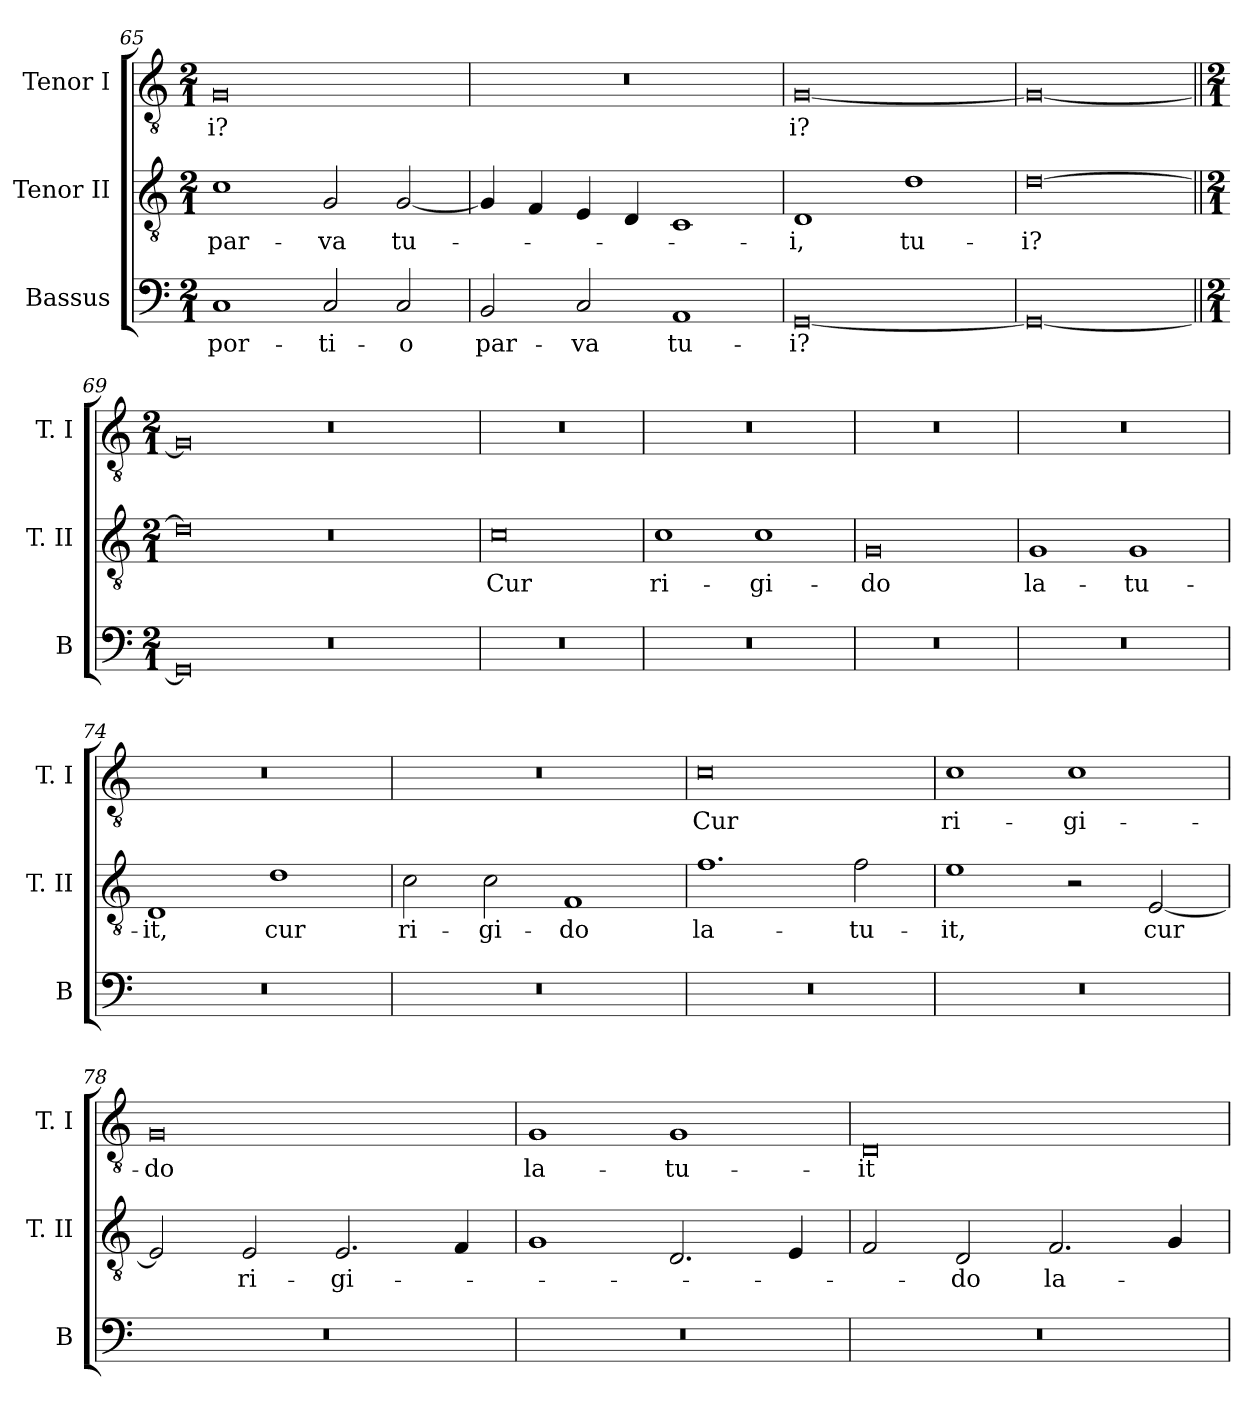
**kern	**text	**kern	**text	**kern	**text
*part3	*part3	*part2	*part2	*part1	*part1
*staff3	*staff3	*staff2	*staff2	*staff1	*staff1
*I"Bassus	*	*I"Tenor II	*	*I"Tenor I	*
*I'B	*	*I'T. II	*	*I'T. I	*
*clefF4	*	*clefGv2	*	*clefGv2	*
*k[]	*	*k[]	*	*k[]	*
*C:	*	*C:	*	*C:	*
*M2/1	*	*M2/1	*	*M2/1	*
=65	=65	=65	=65	=65	=65
1C	por-	1c	par-	0G	-i?
2C	-ti-	2G	-va	.	.
2C	-o	[2G	tu-	.	.
=66	=66	=66	=66	=66	=66
2BB	par-	4G]	.	0r	.
.	.	4F	.	.	.
2C	-va	4E	.	.	.
.	.	4D	.	.	.
1AA	tu-	1C	.	.	.
=67	=67	=67	=67	=67	=67
[0GG	-i?	1D	-i,	[0G	-i?
.	.	1d	tu-	.	.
=68	=68	=68	=68	=68	=68
0GG_	.	[0d	-i?	0G_	.
=69||	=69||	=69||	=69||	=69||	=69||
*M2/1	*	*M2/1	*	*M2/1	*
0GG]	.	0d]	.	0G]	.
0r	.	0r	.	0r	.
=70	=70	=70	=70	=70	=70
0r	.	0c	Cur	0r	.
=71	=71	=71	=71	=71	=71
0r	.	1c	ri-	0r	.
.	.	1c	-gi-	.	.
=72	=72	=72	=72	=72	=72
0r	.	0G	-do	0r	.
=73	=73	=73	=73	=73	=73
0r	.	1G	la-	0r	.
.	.	1G	-tu-	.	.
=74	=74	=74	=74	=74	=74
0r	.	1D	-it,	0r	.
.	.	1d	cur	.	.
=75	=75	=75	=75	=75	=75
0r	.	2c	ri-	0r	.
.	.	2c	-gi-	.	.
.	.	1F	-do	.	.
=76	=76	=76	=76	=76	=76
0r	.	1.f	la-	0c	Cur
.	.	2f	-tu-	.	.
=77	=77	=77	=77	=77	=77
0r	.	1e	-it,	1c	ri-
.	.	2r	.	1c	-gi-
.	.	[2E	cur	.	.
=78	=78	=78	=78	=78	=78
0r	.	2E]	.	0G	-do
.	.	2E	ri-	.	.
.	.	2.E	-gi-	.	.
.	.	4F	.	.	.
=79	=79	=79	=79	=79	=79
0r	.	1G	.	1G	la-
.	.	2.D	.	1G	-tu-
.	.	4E	.	.	.
=80	=80	=80	=80	=80	=80
0r	.	2F	.	0D	-it
.	.	2D	-do	.	.
.	.	2.F	la-	.	.
.	.	4G	.	.	.
=	=	=	=	=	=
*-	*-	*-	*-	*-	*-
